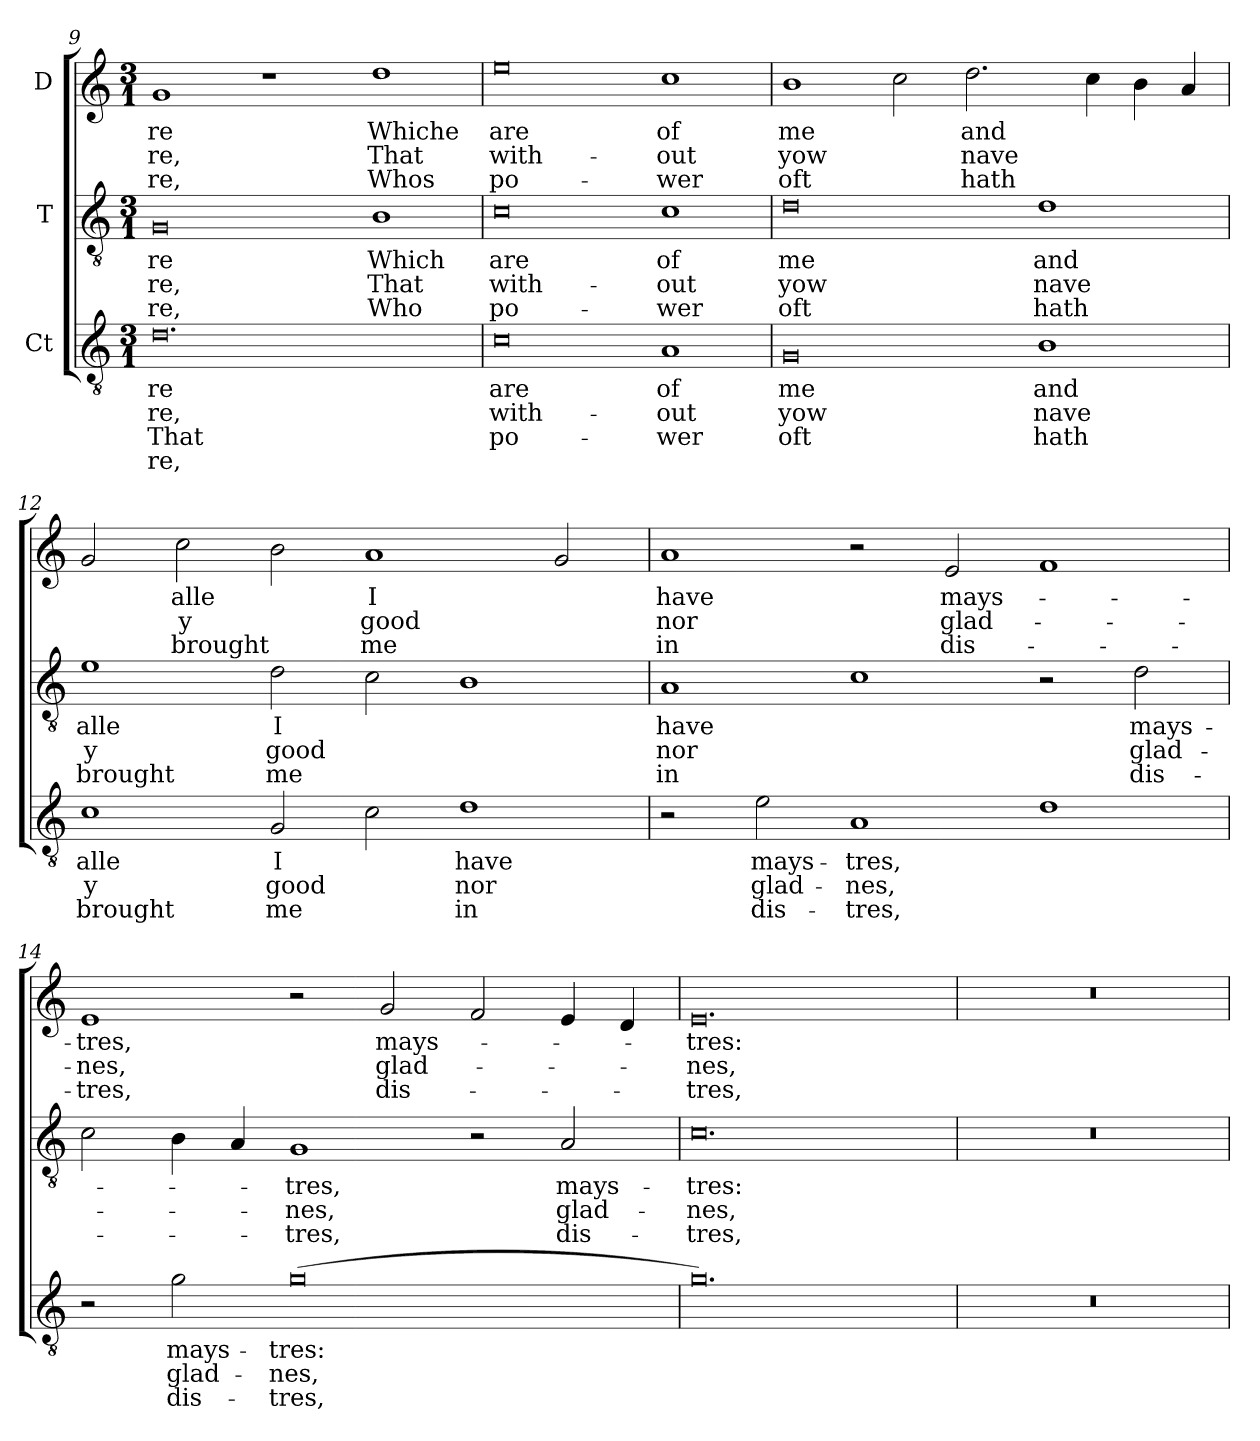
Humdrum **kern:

**kern	**text	**text	**text	**text	**kern	**text	**text	**text	**kern	**text	**text	**text
*part3	*part3	*part3	*part3	*part3	*part2	*part2	*part2	*part2	*part1	*part1	*part1	*part1
*staff3	*staff3	*staff3	*staff3	*staff3	*staff2	*staff2	*staff2	*staff2	*staff1	*staff1	*staff1	*staff1
*I"Ct	*	*	*	*	*I"T	*	*	*	*I"D	*	*	*
*clefGv2	*	*	*	*	*clefGv2	*	*	*	*clefG2	*	*	*
*ITrd7c12	*	*	*	*	*ITrd7c12	*	*	*	*	*	*	*
*k[]	*	*	*	*	*k[]	*	*	*	*k[]	*	*	*
*C:	*	*	*	*	*C:	*	*	*	*C:	*	*	*
*M3/1	*	*	*	*	*M3/1	*	*	*	*M3/1	*	*	*
=9	=9	=9	=9	=9	=9	=9	=9	=9	=9	=9	=9	=9
!	!LO:LY:b:color=#000000	!LO:LY:b:color=#000000	!LO:LY:b:color=#000000	!LO:LY:b:color=#000000	!	!	!	!	!	!	!	!
!	!	!	!	!	!	!LO:LY:b:color=#000000	!LO:LY:b:color=#000000	!LO:LY:b:color=#000000	!	!	!	!
!	!	!	!	!	!	!	!	!	!	!LO:LY:b:color=#000000	!LO:LY:b:color=#000000	!LO:LY:b:color=#000000
0.Di\	-re	-re,	That	-re,	0GGi/	-re	-re,	-re,	1gi/	-re	-re,	-re,
.	.	.	.	.	.	.	.	.	1r	.	.	.
!	!	!	!	!	!	!LO:LY:b:color=#000000	!LO:LY:b:color=#000000	!LO:LY:b:color=#000000	!	!	!	!
!	!	!	!	!	!	!	!	!	!	!LO:LY:b:color=#000000	!LO:LY:b:color=#000000	!LO:LY:b:color=#000000
.	.	.	.	.	1BBi/	Which	That	Who	1ddi\	Whiche	That	Whos
=10	=10	=10	=10	=10	=10	=10	=10	=10	=10	=10	=10	=10
!	!LO:LY:b:color=#000000	!LO:LY:b:color=#000000	!LO:LY:b:color=#000000	!	!	!	!	!	!	!	!	!
!	!	!	!	!	!	!LO:LY:b:color=#000000	!LO:LY:b:color=#000000	!LO:LY:b:color=#000000	!	!	!	!
!	!	!	!	!	!	!	!	!	!	!LO:LY:b:color=#000000	!LO:LY:b:color=#000000	!LO:LY:b:color=#000000
0Ci\	are	with-	po-	.	0Ci\	are	with-	po-	0eei\	are	with-	po-
!	!LO:LY:b:color=#000000	!LO:LY:b:color=#000000	!LO:LY:b:color=#000000	!	!	!	!	!	!	!	!	!
!	!	!	!	!	!	!LO:LY:b:color=#000000	!LO:LY:b:color=#000000	!LO:LY:b:color=#000000	!	!	!	!
!	!	!	!	!	!	!	!	!	!	!LO:LY:b:color=#000000	!LO:LY:b:color=#000000	!LO:LY:b:color=#000000
1AAi/	of	-out	-wer	.	1Ci\	of	-out	-wer	1cci\	of	-out	-wer
!!LO:LB:g=z
=11	=11	=11	=11	=11	=11	=11	=11	=11	=11	=11	=11	=11
!	!LO:LY:b:color=#000000	!LO:LY:b:color=#000000	!LO:LY:b:color=#000000	!	!	!	!	!	!	!	!	!
!	!	!	!	!	!	!LO:LY:b:color=#000000	!LO:LY:b:color=#000000	!LO:LY:b:color=#000000	!	!	!	!
!	!	!	!	!	!	!	!	!	!	!LO:LY:b:color=#000000	!LO:LY:b:color=#000000	!LO:LY:b:color=#000000
0GGi/	me	yow	oft	.	0Di\	me	yow	oft	1bi/	me	yow	oft
.	.	.	.	.	.	.	.	.	2cci\	.	.	.
!	!	!	!	!	!	!	!	!	!	!LO:LY:b:color=#000000	!LO:LY:b:color=#000000	!LO:LY:b:color=#000000
.	.	.	.	.	.	.	.	.	2.ddi\	and	nave	hath
!	!LO:LY:b:color=#000000	!LO:LY:b:color=#000000	!LO:LY:b:color=#000000	!	!	!	!	!	!	!	!	!
!	!	!	!	!	!	!LO:LY:b:color=#000000	!LO:LY:b:color=#000000	!LO:LY:b:color=#000000	!	!	!	!
1BBi/	and	nave	hath	.	1Di\	and	nave	hath	.	.	.	.
.	.	.	.	.	.	.	.	.	4cci\	.	.	.
.	.	.	.	.	.	.	.	.	4bi\	.	.	.
.	.	.	.	.	.	.	.	.	4ai/	.	.	.
=12	=12	=12	=12	=12	=12	=12	=12	=12	=12	=12	=12	=12
!	!LO:LY:b:color=#000000	!LO:LY:b:color=#000000	!LO:LY:b:color=#000000	!	!	!	!	!	!	!	!	!
!	!	!	!	!	!	!LO:LY:b:color=#000000	!LO:LY:b:color=#000000	!LO:LY:b:color=#000000	!	!	!	!
1Ci\	alle	y	brought	.	1Ei\	alle	y	brought	2gi/	.	.	.
!	!	!	!	!	!	!	!	!	!	!LO:LY:b:color=#000000	!LO:LY:b:color=#000000	!LO:LY:b:color=#000000
.	.	.	.	.	.	.	.	.	2cci\	alle	y	brought
!	!LO:LY:b:color=#000000	!LO:LY:b:color=#000000	!LO:LY:b:color=#000000	!	!	!	!	!	!	!	!	!
!	!	!	!	!	!	!LO:LY:b:color=#000000	!LO:LY:b:color=#000000	!LO:LY:b:color=#000000	!	!	!	!
2GGi/	I	good	me	.	2Di\	I	good	me	2bi\	.	.	.
!	!	!	!	!	!	!	!	!	!	!LO:LY:b:color=#000000	!LO:LY:b:color=#000000	!LO:LY:b:color=#000000
2Ci\	.	.	.	.	2Ci\	.	.	.	1ai/	I	good	me
!	!LO:LY:b:color=#000000	!LO:LY:b:color=#000000	!LO:LY:b:color=#000000	!	!	!	!	!	!	!	!	!
1Di\	have	nor	in	.	1BBi/	.	.	.	.	.	.	.
.	.	.	.	.	.	.	.	.	2gi/	.	.	.
=13	=13	=13	=13	=13	=13	=13	=13	=13	=13	=13	=13	=13
!	!	!	!	!	!	!LO:LY:b:color=#000000	!LO:LY:b:color=#000000	!LO:LY:b:color=#000000	!	!	!	!
!	!	!	!	!	!	!	!	!	!	!LO:LY:b:color=#000000	!LO:LY:b:color=#000000	!LO:LY:b:color=#000000
2r	.	.	.	.	1AAi/	have	nor	in	1ai/	have	nor	in
!	!LO:LY:b:color=#000000	!LO:LY:b:color=#000000	!LO:LY:b:color=#000000	!	!	!	!	!	!	!	!	!
2Ei\	mays-	glad-	dis-	.	.	.	.	.	.	.	.	.
!	!LO:LY:b:color=#000000	!LO:LY:b:color=#000000	!LO:LY:b:color=#000000	!	!	!	!	!	!	!	!	!
1AAi/	-tres,	-nes,	-tres,	.	1Ci\	.	.	.	2r	.	.	.
!	!	!	!	!	!	!	!	!	!	!LO:LY:b:color=#000000	!LO:LY:b:color=#000000	!LO:LY:b:color=#000000
.	.	.	.	.	.	.	.	.	2ei/	mays-	glad-	dis-
1Di\	.	.	.	.	2r	.	.	.	1fi/	.	.	.
!	!	!	!	!	!	!LO:LY:b:color=#000000	!LO:LY:b:color=#000000	!LO:LY:b:color=#000000	!	!	!	!
.	.	.	.	.	2Di\	mays-	glad-	dis-	.	.	.	.
=14	=14	=14	=14	=14	=14	=14	=14	=14	=14	=14	=14	=14
!	!	!	!	!	!	!	!	!	!	!LO:LY:b:color=#000000	!LO:LY:b:color=#000000	!LO:LY:b:color=#000000
2r	.	.	.	.	2Ci\	.	.	.	1ei/	-tres,	-nes,	-tres,
!	!LO:LY:b:color=#000000	!LO:LY:b:color=#000000	!LO:LY:b:color=#000000	!	!	!	!	!	!	!	!	!
2Gi\	mays-	glad-	dis-	.	4BBi\	.	.	.	.	.	.	.
.	.	.	.	.	4AAi/	.	.	.	.	.	.	.
!	!LO:LY:b:color=#000000	!LO:LY:b:color=#000000	!LO:LY:b:color=#000000	!	!	!	!	!	!	!	!	!
!	!	!	!	!	!	!LO:LY:b:color=#000000	!LO:LY:b:color=#000000	!LO:LY:b:color=#000000	!	!	!	!
(0Gi\	-tres:	-nes,	-tres,	.	1GGi/	-tres,	-nes,	-tres,	2r	.	.	.
!	!	!	!	!	!	!	!	!	!	!LO:LY:b:color=#000000	!LO:LY:b:color=#000000	!LO:LY:b:color=#000000
.	.	.	.	.	.	.	.	.	2gi/	mays-	glad-	dis-
.	.	.	.	.	2r	.	.	.	2fi/	.	.	.
!	!	!	!	!	!	!LO:LY:b:color=#000000	!LO:LY:b:color=#000000	!LO:LY:b:color=#000000	!	!	!	!
.	.	.	.	.	2AAi/	mays-	glad-	dis-	4ei/	.	.	.
.	.	.	.	.	.	.	.	.	4di/	.	.	.
=15	=15	=15	=15	=15	=15	=15	=15	=15	=15	=15	=15	=15
!	!	!	!	!	!	!LO:LY:b:color=#000000	!LO:LY:b:color=#000000	!LO:LY:b:color=#000000	!	!	!	!
!	!	!	!	!	!	!	!	!	!	!LO:LY:b:color=#000000	!LO:LY:b:color=#000000	!LO:LY:b:color=#000000
0.Gi\)	.	.	.	.	0.Ci\	-tres:	-nes,	-tres,	0.ei/	-tres:	-nes,	-tres,
=16	=16	=16	=16	=16	=16	=16	=16	=16	=16	=16	=16	=16
0.r	.	.	.	.	0.r	.	.	.	0.r	.	.	.
=	=	=	=	=	=	=	=	=	=	=	=	=
*-	*-	*-	*-	*-	*-	*-	*-	*-	*-	*-	*-	*-
